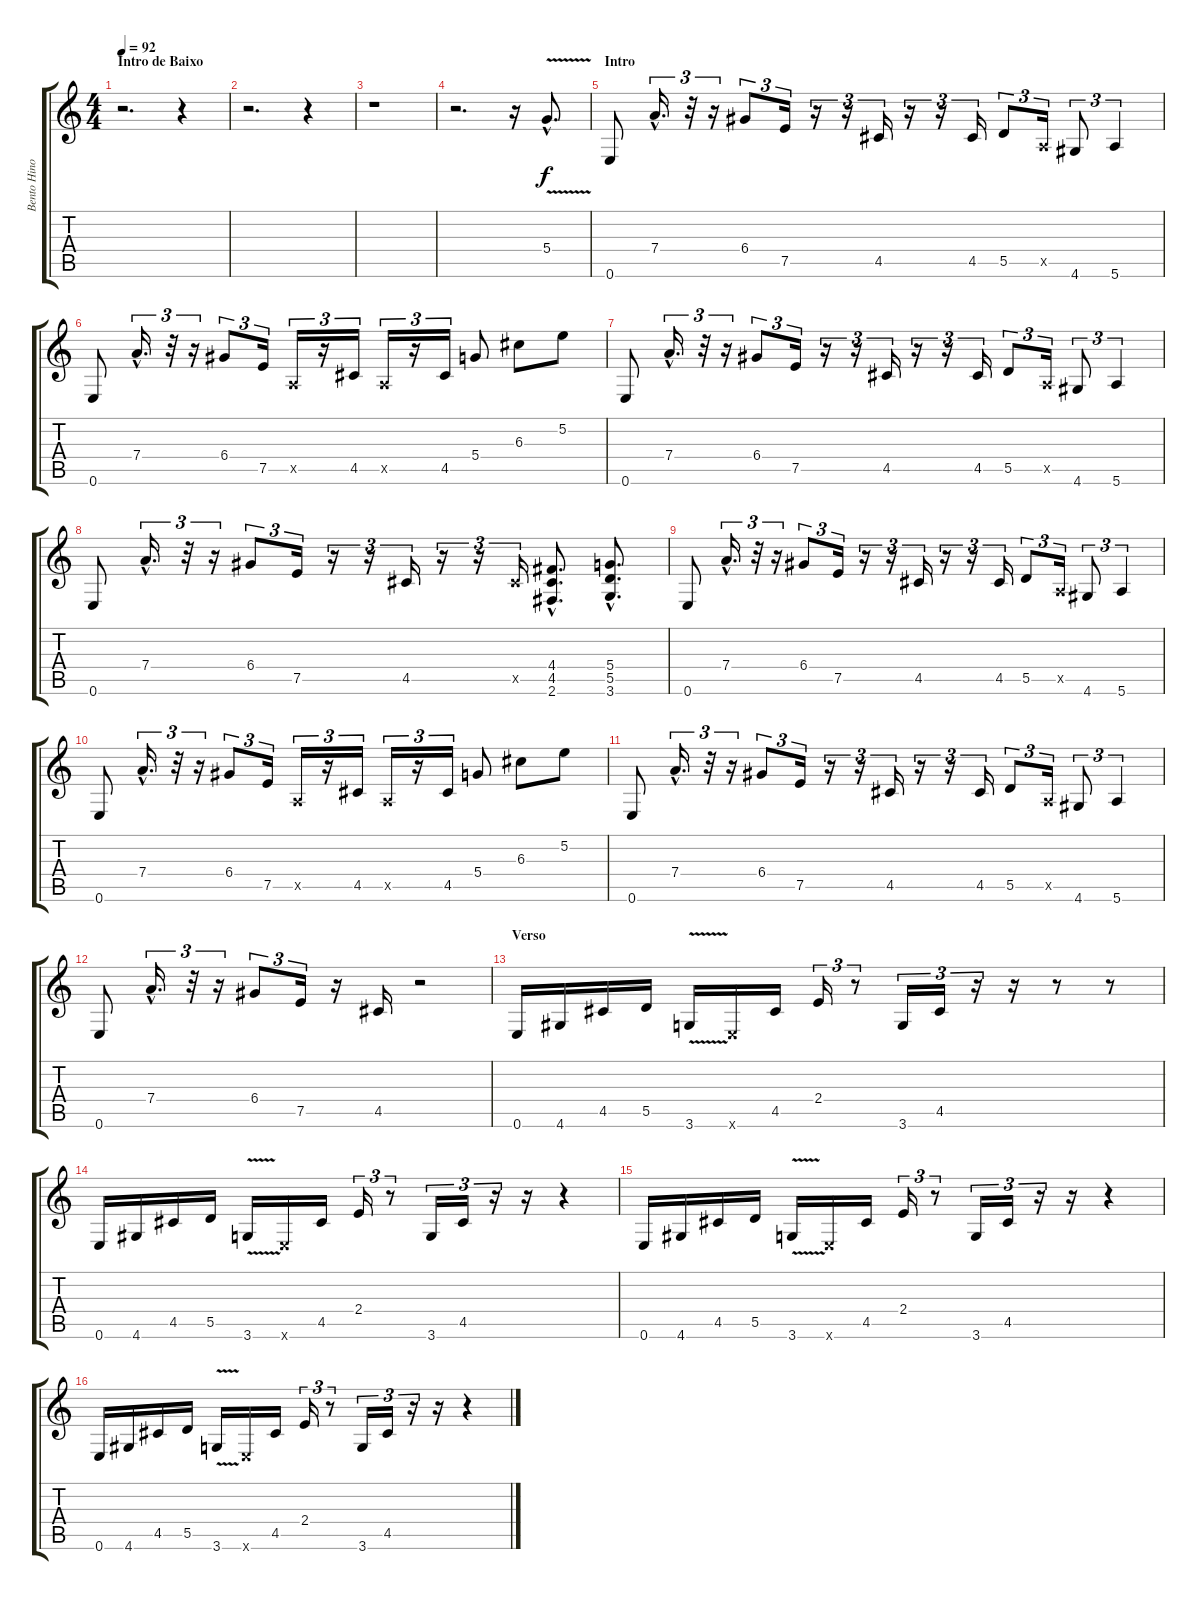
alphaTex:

\track ("Bento Hinoto" "Bento Hino") {instrument distortionguitar}
\staff {score tabs}
\tuning (E4 B3 G3 D3 A2 E2) {hide}
\ts (4 4)
\section ("" "Intro de Baixo")
\tempo 92
\clef g2
\ks c
r.2{d dy f instrument distortionguitar} r.4 |
r.2{d} r.4 |
r.1 |
r.2{d} r.16 5.4{v hac}.8{d} |
\section ("" "Intro")
0.6.8 7.4{hac}.16{d tu (3 2)} r.32{tu (3 2)} r.16{tu (3 2)} 6.4.8{tu (3 2)} 7.5.16{tu (3 2)} r.16{tu (3 2)} r.16{tu (3 2)} 4.5.16{tu (3 2)} r.16{tu (3 2)} r.16{tu (3 2)} 4.5.16{tu (3 2)} 5.5.8{tu (3 2)} 0.5{x}.16{tu (3 2)} 4.6.8{tu (3 2)} 5.6.4{tu (3 2)} |
0.6.8 7.4{hac}.16{d tu (3 2)} r.32{tu (3 2)} r.16{tu (3 2)} 6.4.8{tu (3 2)} 7.5.16{tu (3 2)} 0.5{x}.16{tu (3 2)} r.16{tu (3 2)} 4.5.16{tu (3 2)} 0.5{x}.16{tu (3 2)} r.16{tu (3 2)} 4.5.16{tu (3 2)} 5.4.8 6.3.8 5.2.8 |
0.6.8 7.4{hac}.16{d tu (3 2)} r.32{tu (3 2)} r.16{tu (3 2)} 6.4.8{tu (3 2)} 7.5.16{tu (3 2)} r.16{tu (3 2)} r.16{tu (3 2)} 4.5.16{tu (3 2)} r.16{tu (3 2)} r.16{tu (3 2)} 4.5.16{tu (3 2)} 5.5.8{tu (3 2)} 0.5{x}.16{tu (3 2)} 4.6.8{tu (3 2)} 5.6.4{tu (3 2)} |
0.6.8 7.4{hac}.16{d tu (3 2)} r.32{tu (3 2)} r.16{tu (3 2)} 6.4.8{tu (3 2)} 7.5.16{tu (3 2)} r.16{tu (3 2)} r.16{tu (3 2)} 4.5.16{tu (3 2)} r.16{tu (3 2)} r.16{tu (3 2)} 4.5{x}.16{tu (3 2)} (4.4{hac} 4.5{hac} 2.6{hac}).8{d} (5.4{hac} 5.5{hac} 3.6{hac}).8{d} |
0.6.8 7.4{hac}.16{d tu (3 2)} r.32{tu (3 2)} r.16{tu (3 2)} 6.4.8{tu (3 2)} 7.5.16{tu (3 2)} r.16{tu (3 2)} r.16{tu (3 2)} 4.5.16{tu (3 2)} r.16{tu (3 2)} r.16{tu (3 2)} 4.5.16{tu (3 2)} 5.5.8{tu (3 2)} 0.5{x}.16{tu (3 2)} 4.6.8{tu (3 2)} 5.6.4{tu (3 2)} |
0.6.8 7.4{hac}.16{d tu (3 2)} r.32{tu (3 2)} r.16{tu (3 2)} 6.4.8{tu (3 2)} 7.5.16{tu (3 2)} 0.5{x}.16{tu (3 2)} r.16{tu (3 2)} 4.5.16{tu (3 2)} 0.5{x}.16{tu (3 2)} r.16{tu (3 2)} 4.5.16{tu (3 2)} 5.4.8 6.3.8 5.2.8 |
0.6.8 7.4{hac}.16{d tu (3 2)} r.32{tu (3 2)} r.16{tu (3 2)} 6.4.8{tu (3 2)} 7.5.16{tu (3 2)} r.16{tu (3 2)} r.16{tu (3 2)} 4.5.16{tu (3 2)} r.16{tu (3 2)} r.16{tu (3 2)} 4.5.16{tu (3 2)} 5.5.8{tu (3 2)} 0.5{x}.16{tu (3 2)} 4.6.8{tu (3 2)} 5.6.4{tu (3 2)} |
0.6.8 7.4{hac}.16{d tu (3 2)} r.32{tu (3 2)} r.16{tu (3 2)} 6.4.8{tu (3 2)} 7.5.16{tu (3 2)} r.16 4.5.16 r.2 |
\section ("" "Verso")
0.6.16 4.6.16 4.5.16 5.5.16 3.6{v}.16 0.6{x}.16 4.5.16 2.4.16{tu (3 2)} r.8{tu (3 2)} 3.6.16{tu (3 2)} 4.5.16{tu (3 2)} r.16{tu (3 2)} r.16 r.8 r.8 |
0.6.16 4.6.16 4.5.16 5.5.16 3.6{v}.16 0.6{x}.16 4.5.16 2.4.16{tu (3 2)} r.8{tu (3 2)} 3.6.16{tu (3 2)} 4.5.16{tu (3 2)} r.16{tu (3 2)} r.16 r.4 |
0.6.16 4.6.16 4.5.16 5.5.16 3.6{v}.16 0.6{x}.16 4.5.16 2.4.16{tu (3 2)} r.8{tu (3 2)} 3.6.16{tu (3 2)} 4.5.16{tu (3 2)} r.16{tu (3 2)} r.16 r.4 |
0.6.16 4.6.16 4.5.16 5.5.16 3.6{v}.16 0.6{x}.16 4.5.16 2.4.16{tu (3 2)} r.8{tu (3 2)} 3.6.16{tu (3 2)} 4.5.16{tu (3 2)} r.16{tu (3 2)} r.16 r.4
